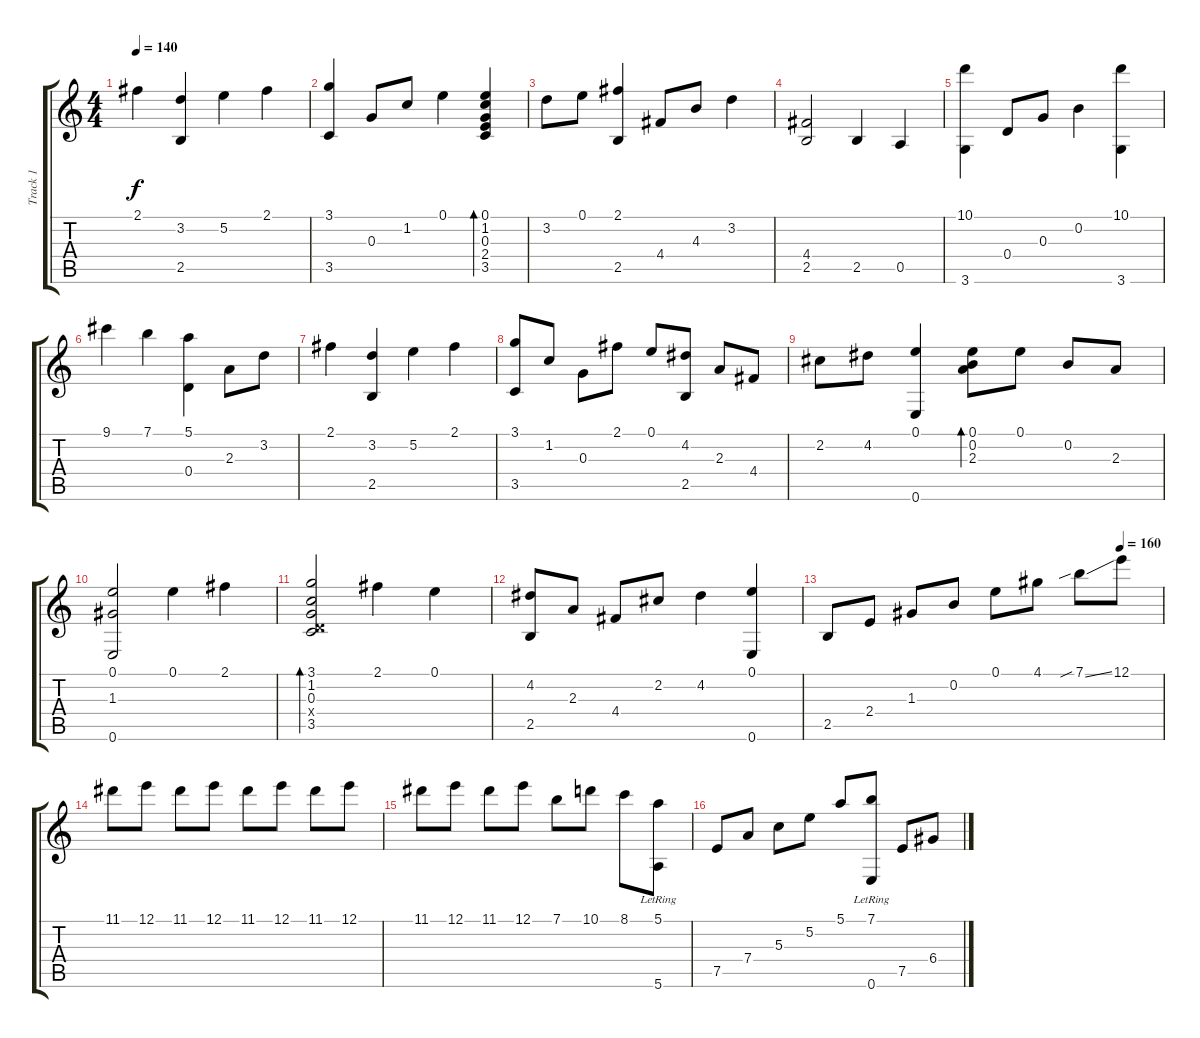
\track ("Track 1" "Track 1") {instrument acousticguitarnylon}
\staff {score tabs}
\tuning (E4 B3 G3 D3 A2 E2) {hide}
\ts (4 4)
\tempo 140
\clef g2
\ks c
2.1.4{dy f} (3.2 2.5).4 5.2.4 2.1.4 |
(3.1 3.5).4 0.3.8 1.2.8 0.1.4 (0.1 1.2 0.3 2.4 3.5).4{bd 120} |
3.2.8 0.1.8 (2.1 2.5).4 4.4.8 4.3.8 3.2.4 |
(4.4 2.5).2 2.5.4 0.5.4 |
(10.1 3.6).4 0.4.8 0.3.8 0.2.4 (10.1 3.6).4 |
9.1.4 7.1.4 (5.1 0.4).4 2.3.8 3.2.8 |
2.1.4 (3.2 2.5).4 5.2.4 2.1.4 |
(3.1 3.5).8 1.2.8 0.3.8 2.1.8 0.1.8 (4.2 2.5).8 2.3.8 4.4.8 |
2.2.8 4.2.8 (0.1 0.6).4 (0.1 0.2 2.3).8{bd 480} 0.1.8 0.2.8 2.3.8 |
(0.1 1.3 0.6).2 0.1.4 2.1.4 |
(3.1 1.2 0.3 0.4{x} 3.5).2{bd 480} 2.1.4 0.1.4 |
(4.2 2.5).8 2.3.8 4.4.8 2.2.8 4.2.4 (0.1 0.6).4 |
\tempo (160 0.875)
2.5.8 2.4.8 1.3.8 0.2.8 0.1.8 4.1.8 7.1{sib ss}.8 12.1.8 |
11.1.8 12.1.8 11.1.8 12.1.8 11.1.8 12.1.8 11.1.8 12.1.8 |
11.1.8 12.1.8 11.1.8 12.1.8 7.1.8 10.1.8 8.1.8 (5.1 5.6{lr}).8 |
7.5.8 7.4.8 5.3.8 5.2.8 5.1.8 (7.1 0.6{lr}).8 7.5.8 6.4.8
